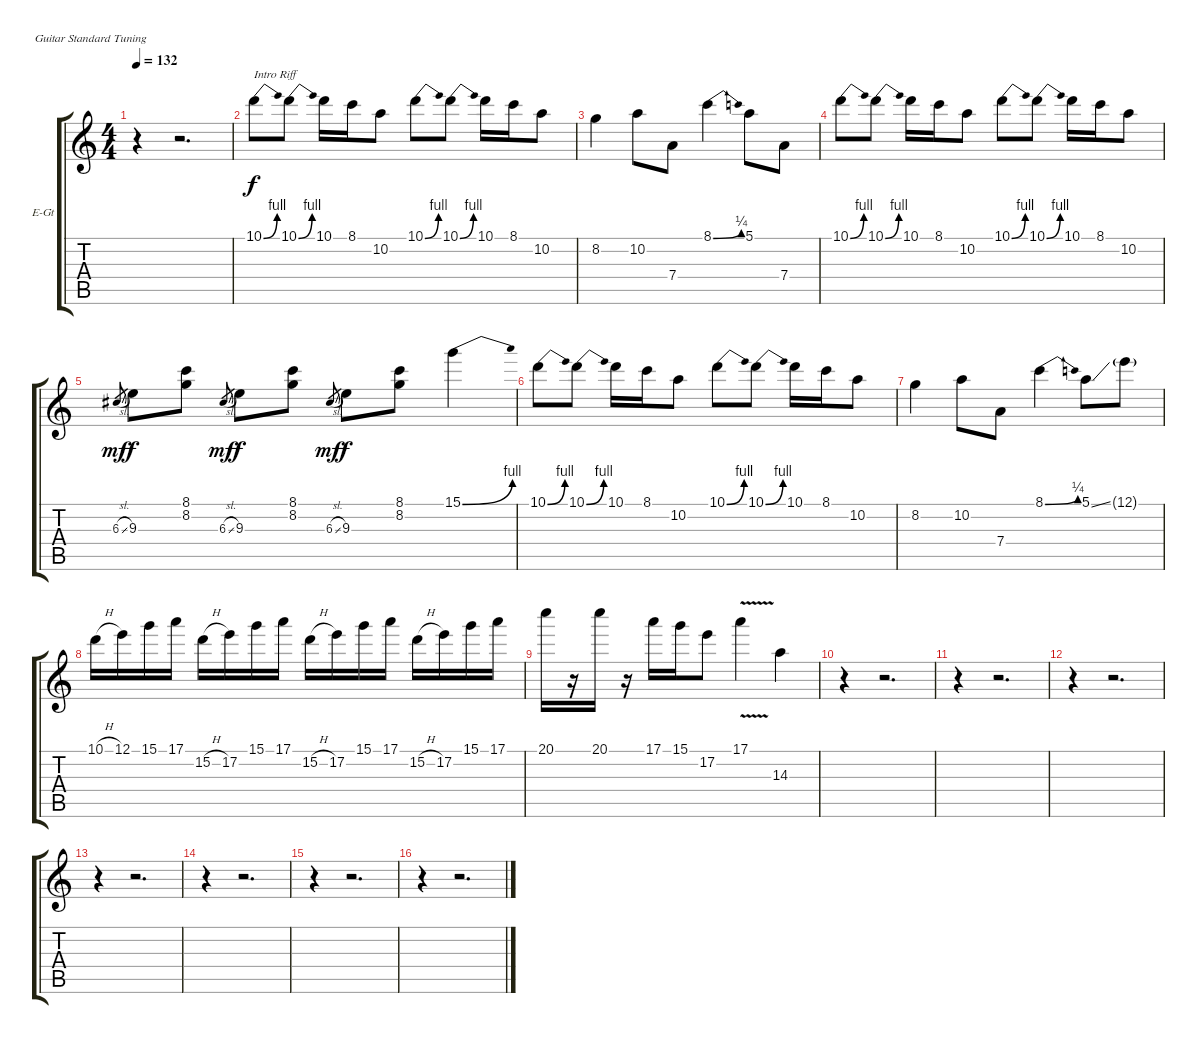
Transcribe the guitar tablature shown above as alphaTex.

\bracketExtendMode groupsimilarinstruments
\firstSystemTrackNameOrientation horizontal
\otherSystemsTrackNameOrientation horizontal
\track ("Overdub" "E-Gt") {instrument distortionguitar}
\staff {score tabs}
\tuning (E4 B3 G3 D3 A2 E2)
\ts (4 4)
\tempo 132
\clef g2
\ks c
r.4{dy f} r.2{d} |
10.1{be (bend 0 0 60 4)}.8{txt "Intro Riff"} 10.1{be (bend 0 0 60 4)}.8 10.1.16 8.1.16 10.2.8 10.1{be (bend 0 0 60 4)}.8 10.1{be (bend 0 0 60 4)}.8 10.1.16 8.1.16 10.2.8 |
8.2.4 10.2.8 7.4.8 8.1{be (bend 0 0 60 1)}.4 5.1.8 7.4.8 |
10.1{be (bend 0 0 60 4)}.8 10.1{be (bend 0 0 60 4)}.8 10.1.16 8.1.16 10.2.8 10.1{be (bend 0 0 60 4)}.8 10.1{be (bend 0 0 60 4)}.8 10.1.16 8.1.16 10.2.8 |
6.3{sl}.8{gr dy mf} 9.3.8{dy f} (8.1 8.2).8 6.3{sl}.8{gr dy mf} 9.3.8{dy f} (8.1 8.2).8 6.3{sl}.8{gr dy mf} 9.3.8{dy f} (8.1 8.2).8 15.1{be (bend 0 0 60 4)}.4 |
10.1{be (bend 0 0 60 4)}.8 10.1{be (bend 0 0 60 4)}.8 10.1.16 8.1.16 10.2.8 10.1{be (bend 0 0 60 4)}.8 10.1{be (bend 0 0 60 4)}.8 10.1.16 8.1.16 10.2.8 |
8.2.4 10.2.8 7.4.8 8.1{be (bend 0 0 60 1)}.4 5.1{ss}.8 12.1{g}.8 |
10.1{h}.16 12.1.16 15.1.16 17.1.16 15.2{h}.16 17.2.16 15.1.16 17.1.16 15.2{h}.16 17.2.16 15.1.16 17.1.16 15.2{h}.16 17.2.16 15.1.16 17.1.16 |
20.1.16 r.16 20.1.16 r.16 17.1.16 15.1.16 17.2.8 17.1{v}.4 14.3.4 |
r.4 r.2{d} |
r.4 r.2{d} |
r.4 r.2{d} |
r.4 r.2{d} |
r.4 r.2{d} |
r.4 r.2{d} |
r.4 r.2{d}
